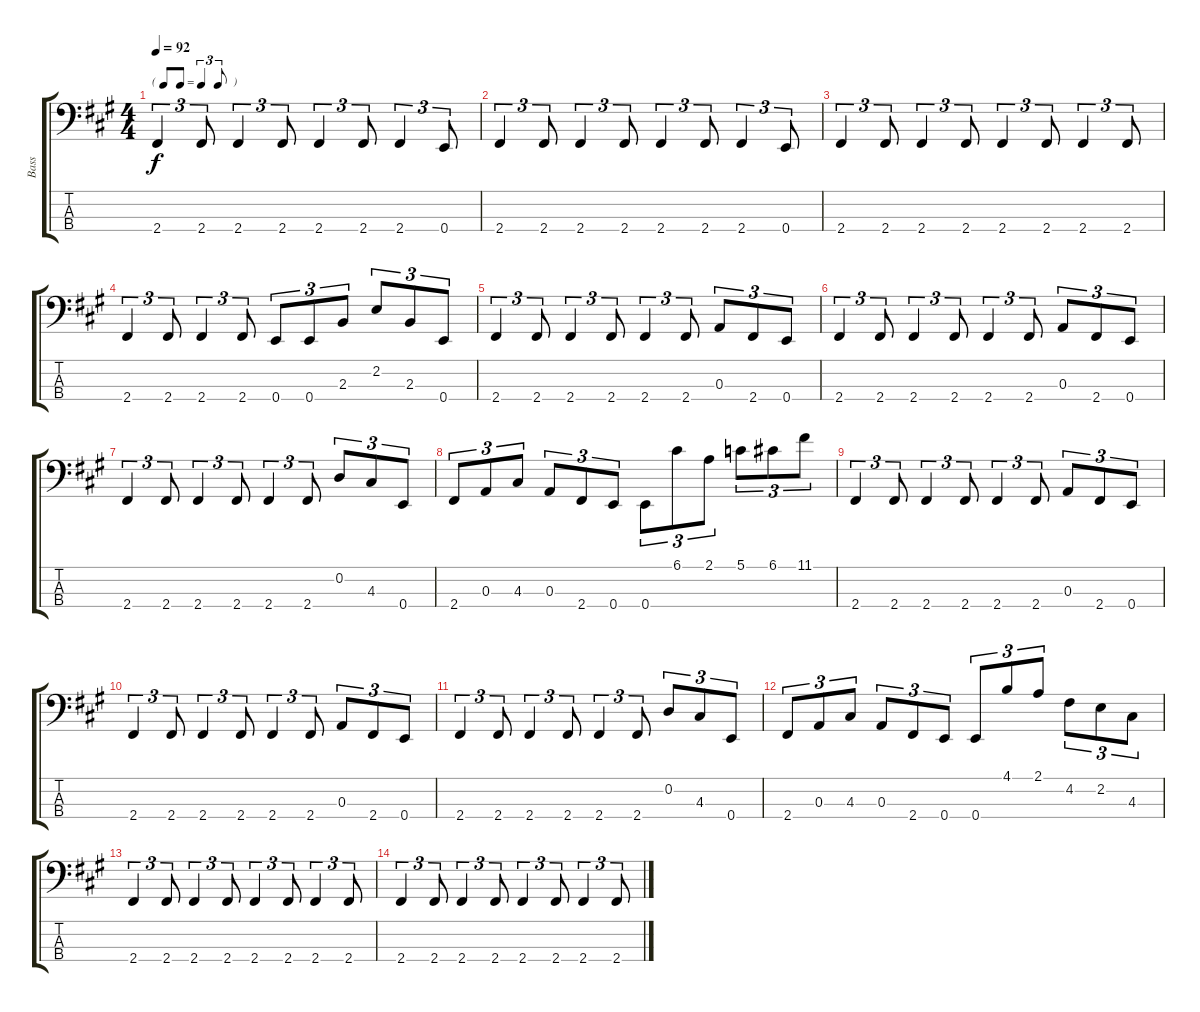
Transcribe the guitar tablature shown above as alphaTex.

\track ("Bass" "Bass") {instrument electricbassfinger}
\staff {score tabs}
\tuning (G2 D2 A1 E1) {hide}
\ts (4 4)
\tf triplet8th
\tempo 92
\clef f4
\ks f#minor
2.4.4{tu (3 2) dy f} 2.4.8{tu (3 2)} 2.4.4{tu (3 2)} 2.4.8{tu (3 2)} 2.4.4{tu (3 2)} 2.4.8{tu (3 2)} 2.4.4{tu (3 2)} 0.4.8{tu (3 2)} |
2.4.4{tu (3 2)} 2.4.8{tu (3 2)} 2.4.4{tu (3 2)} 2.4.8{tu (3 2)} 2.4.4{tu (3 2)} 2.4.8{tu (3 2)} 2.4.4{tu (3 2)} 0.4.8{tu (3 2)} |
2.4.4{tu (3 2)} 2.4.8{tu (3 2)} 2.4.4{tu (3 2)} 2.4.8{tu (3 2)} 2.4.4{tu (3 2)} 2.4.8{tu (3 2)} 2.4.4{tu (3 2)} 2.4.8{tu (3 2)} |
2.4.4{tu (3 2)} 2.4.8{tu (3 2)} 2.4.4{tu (3 2)} 2.4.8{tu (3 2)} 0.4.8{tu (3 2)} 0.4.8{tu (3 2)} 2.3.8{tu (3 2)} 2.2.8{tu (3 2)} 2.3.8{tu (3 2)} 0.4.8{tu (3 2)} |
2.4.4{tu (3 2)} 2.4.8{tu (3 2)} 2.4.4{tu (3 2)} 2.4.8{tu (3 2)} 2.4.4{tu (3 2)} 2.4.8{tu (3 2)} 0.3.8{tu (3 2)} 2.4.8{tu (3 2)} 0.4.8{tu (3 2)} |
2.4.4{tu (3 2)} 2.4.8{tu (3 2)} 2.4.4{tu (3 2)} 2.4.8{tu (3 2)} 2.4.4{tu (3 2)} 2.4.8{tu (3 2)} 0.3.8{tu (3 2)} 2.4.8{tu (3 2)} 0.4.8{tu (3 2)} |
2.4.4{tu (3 2) volume 8} 2.4.8{tu (3 2)} 2.4.4{tu (3 2)} 2.4.8{tu (3 2)} 2.4.4{tu (3 2)} 2.4.8{tu (3 2)} 0.2.8{tu (3 2)} 4.3.8{tu (3 2)} 0.4.8{tu (3 2)} |
2.4.8{tu (3 2)} 0.3.8{tu (3 2)} 4.3.8{tu (3 2)} 0.3.8{tu (3 2)} 2.4.8{tu (3 2)} 0.4.8{tu (3 2)} 0.4.8{tu (3 2)} 6.1.8{tu (3 2)} 2.1.8{tu (3 2)} 5.1.8{tu (3 2)} 6.1.8{tu (3 2)} 11.1.8{tu (3 2)} |
2.4.4{tu (3 2)} 2.4.8{tu (3 2)} 2.4.4{tu (3 2)} 2.4.8{tu (3 2)} 2.4.4{tu (3 2)} 2.4.8{tu (3 2)} 0.3.8{tu (3 2)} 2.4.8{tu (3 2)} 0.4.8{tu (3 2)} |
2.4.4{tu (3 2)} 2.4.8{tu (3 2)} 2.4.4{tu (3 2)} 2.4.8{tu (3 2)} 2.4.4{tu (3 2)} 2.4.8{tu (3 2)} 0.3.8{tu (3 2)} 2.4.8{tu (3 2)} 0.4.8{tu (3 2)} |
2.4.4{tu (3 2)} 2.4.8{tu (3 2)} 2.4.4{tu (3 2)} 2.4.8{tu (3 2)} 2.4.4{tu (3 2)} 2.4.8{tu (3 2)} 0.2.8{tu (3 2)} 4.3.8{tu (3 2)} 0.4.8{tu (3 2)} |
2.4.8{tu (3 2)} 0.3.8{tu (3 2)} 4.3.8{tu (3 2)} 0.3.8{tu (3 2)} 2.4.8{tu (3 2)} 0.4.8{tu (3 2)} 0.4.8{tu (3 2)} 4.1.8{tu (3 2)} 2.1.8{tu (3 2)} 4.2.8{tu (3 2)} 2.2.8{tu (3 2)} 4.3.8{tu (3 2)} |
2.4.4{tu (3 2) volume 0} 2.4.8{tu (3 2)} 2.4.4{tu (3 2)} 2.4.8{tu (3 2)} 2.4.4{tu (3 2)} 2.4.8{tu (3 2)} 2.4.4{tu (3 2)} 2.4.8{tu (3 2)} |
2.4.4{tu (3 2)} 2.4.8{tu (3 2)} 2.4.4{tu (3 2)} 2.4.8{tu (3 2)} 2.4.4{tu (3 2)} 2.4.8{tu (3 2)} 2.4.4{tu (3 2)} 2.4.8{tu (3 2)}
